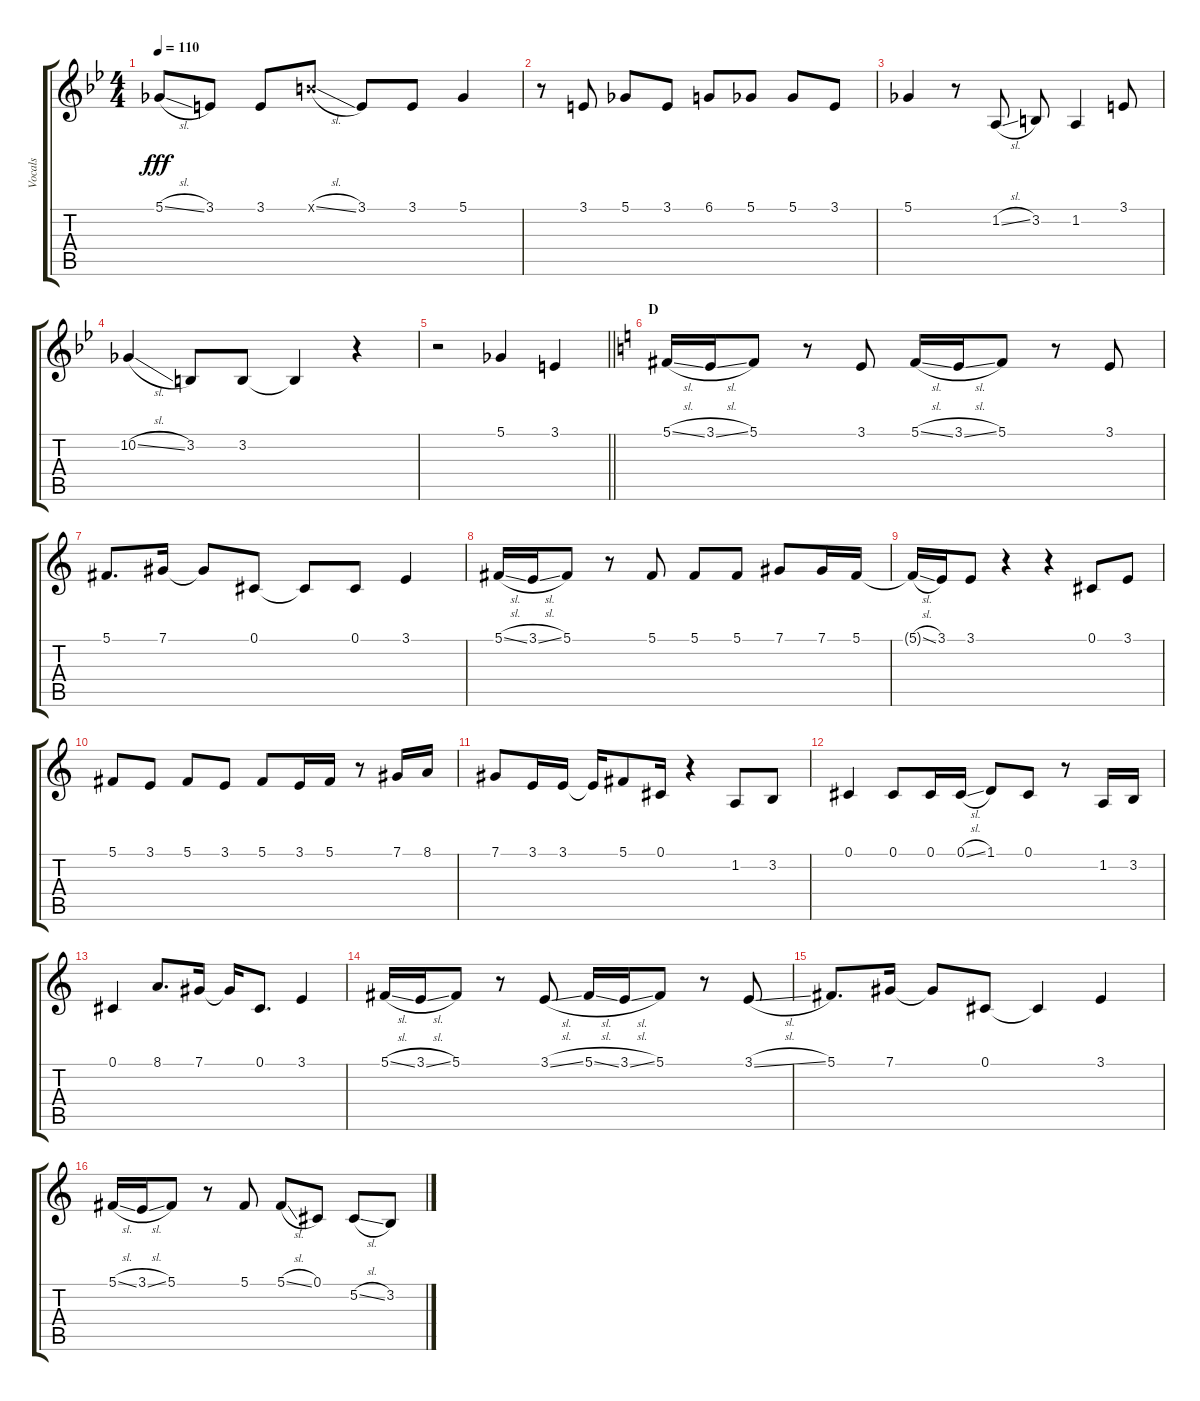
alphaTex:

\track ("Vocals" "Vocals") {instrument voiceoohs}
\staff {score tabs}
\tuning (Db4 Ab3 E3 B2 Gb2 B1) {hide}
\ts (4 4)
\tempo 110
\clef g2
\ks bb
5.1{sl}.8{dy fff} 3.1.8 3.1.8 10.1{sl x}.8 3.1.8 3.1.8 5.1.4 |
r.8 3.1.8 5.1.8 3.1.8 6.1.8 5.1.8 5.1.8 3.1.8 |
5.1.4 r.8 1.2{sl}.8 3.2.8 1.2.4 3.1.8 |
10.2{sl}.4 3.2.8 3.2.8 3.2{t}.4 r.4 |
\barLineRight lightlight
r.2 5.1.4 3.1.4 |
\section ("" "D")
\ks c
5.1{sl}.16 3.1{sl}.16 5.1.8 r.8 3.1.8 5.1{sl}.16 3.1{sl}.16 5.1.8 r.8 3.1.8 |
5.1.8{d} 7.1.16 7.1{t}.8 0.1.8 0.1{t}.8 0.1.8 3.1.4 |
5.1{sl}.16 3.1{sl}.16 5.1.8 r.8 5.1.8 5.1.8 5.1.8 7.1.8 7.1.16 5.1.16 |
5.1{sl t}.16 3.1.16 3.1.8 r.4 r.4 0.1.8 3.1.8 |
5.1.8 3.1.8 5.1.8 3.1.8 5.1.8 3.1.16 5.1.16 r.8 7.1.16 8.1.16 |
7.1.8 3.1.16 3.1.16 3.1{t}.16 5.1.8 0.1.16 r.4 1.2.8 3.2.8 |
0.1.4 0.1.8 0.1.16 0.1{sl}.16 1.1.8 0.1.8 r.8 1.2.16 3.2.16 |
0.1.4 8.1.8{d} 7.1.16 7.1{t}.16 0.1.8{d} 3.1.4 |
5.1{sl}.16 3.1{sl}.16 5.1.8 r.8 3.1{sl}.8 5.1{sl}.16 3.1{sl}.16 5.1.8 r.8 3.1{sl}.8 |
5.1.8{d} 7.1.16 7.1{t}.8 0.1.8 0.1{t}.4 3.1.4 |
5.1{sl}.16 3.1{sl}.16 5.1.8 r.8 5.1.8 5.1{sl}.8 0.1.8 5.2{sl}.8 3.2.8
